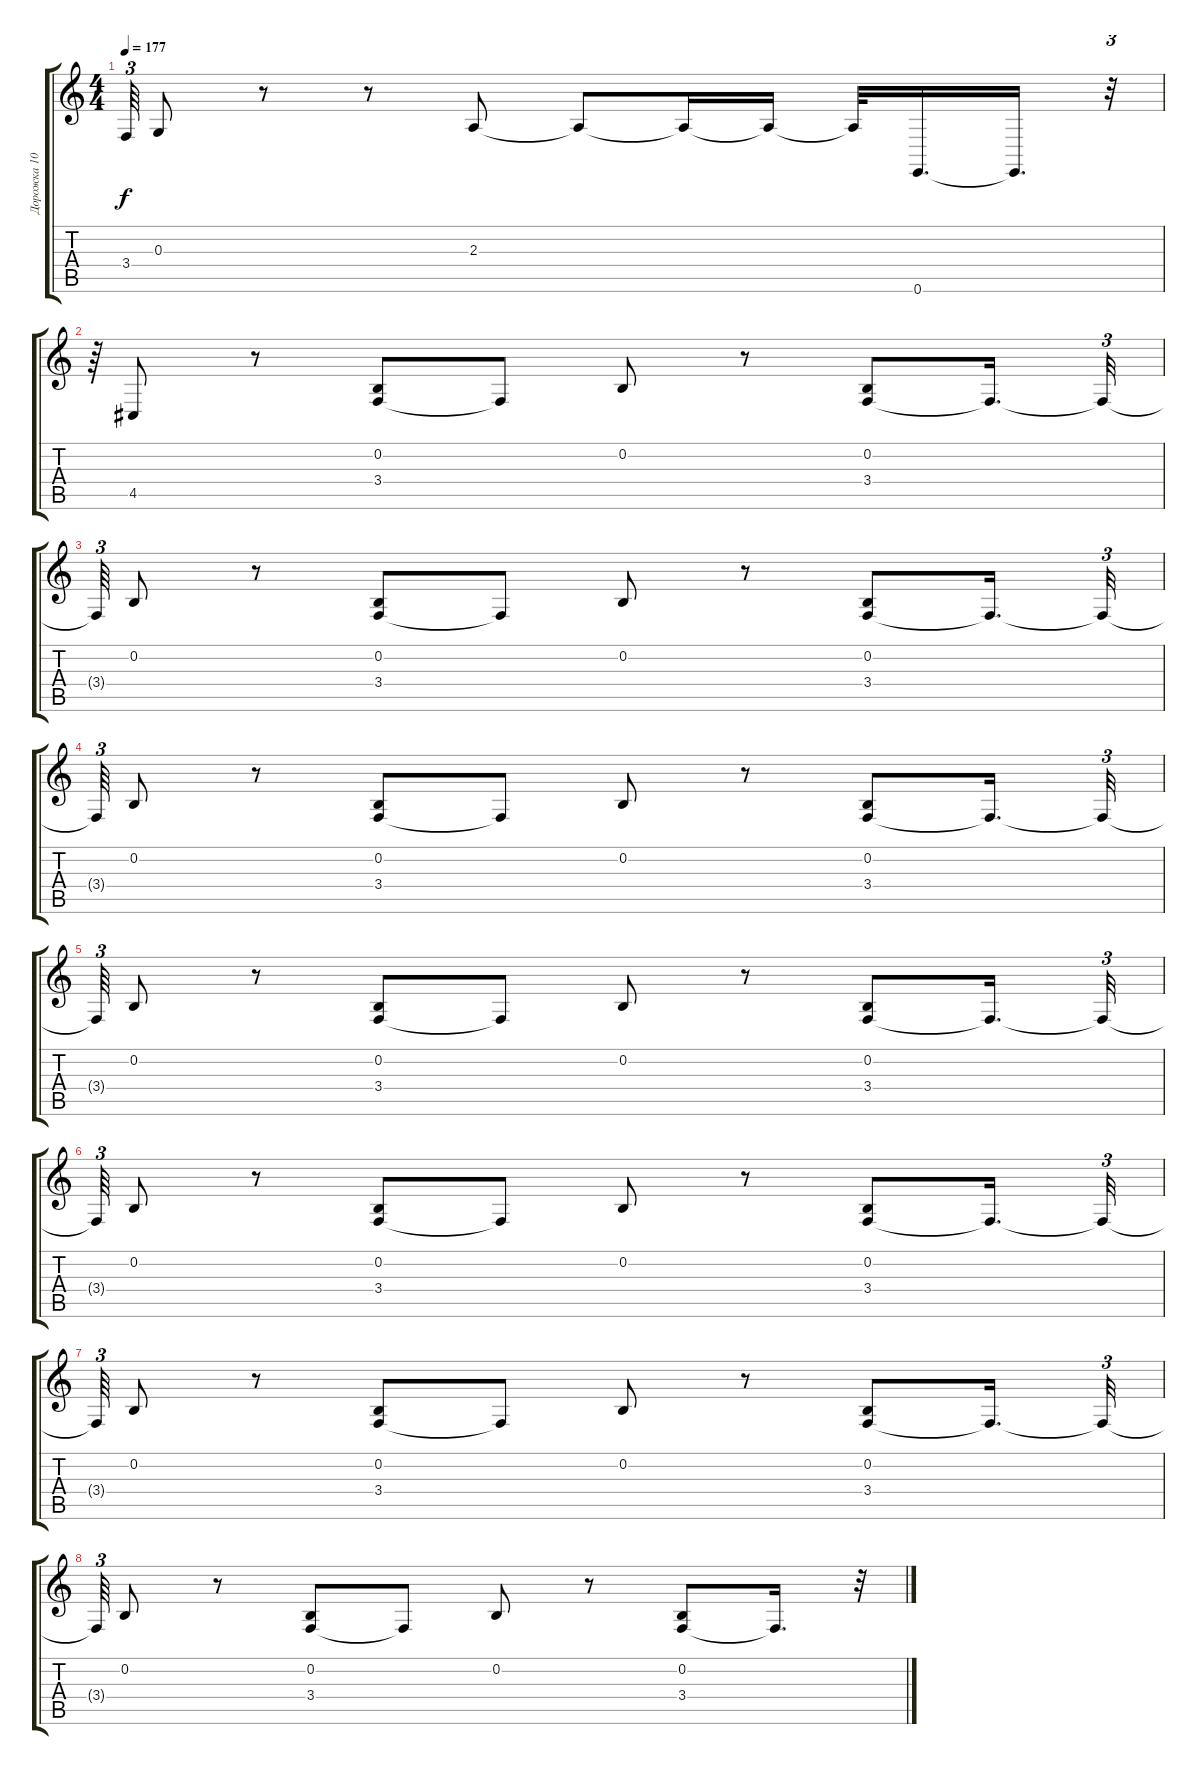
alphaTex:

\track ("Дорожка 10" "Дорожка 10") {instrument drawbarorgan}
\staff {score tabs}
\tuning (E4 B3 G3 D3 A2 E2) {hide}
\ts (4 4)
\tempo 177
\clef g2
\ks c
3.4{t}.64{tu (3 2) dy f} 0.3.8 r.8 r.8 2.3.8 2.3{t}.8 2.3{t}.16 2.3{t}.16 2.3{t}.32 0.6.16{d} 0.6{t}.16{d} r.32{tu (3 2)} |
r.64{tu (3 2)} 4.5.8 r.8 (0.2 3.4).8 3.4{t}.8 0.2.8 r.8 (0.2 3.4).8 3.4{t}.16{d} 3.4{t}.32{tu (3 2)} |
3.4{t}.64{tu (3 2)} 0.2.8 r.8 (0.2 3.4).8 3.4{t}.8 0.2.8 r.8 (0.2 3.4).8 3.4{t}.16{d} 3.4{t}.32{tu (3 2)} |
3.4{t}.64{tu (3 2)} 0.2.8 r.8 (0.2 3.4).8 3.4{t}.8 0.2.8 r.8 (0.2 3.4).8 3.4{t}.16{d} 3.4{t}.32{tu (3 2)} |
3.4{t}.64{tu (3 2)} 0.2.8 r.8 (0.2 3.4).8 3.4{t}.8 0.2.8 r.8 (0.2 3.4).8 3.4{t}.16{d} 3.4{t}.32{tu (3 2)} |
3.4{t}.64{tu (3 2)} 0.2.8 r.8 (0.2 3.4).8 3.4{t}.8 0.2.8 r.8 (0.2 3.4).8 3.4{t}.16{d} 3.4{t}.32{tu (3 2)} |
3.4{t}.64{tu (3 2)} 0.2.8 r.8 (0.2 3.4).8 3.4{t}.8 0.2.8 r.8 (0.2 3.4).8 3.4{t}.16{d} 3.4{t}.32{tu (3 2)} |
3.4{t}.64{tu (3 2)} 0.2.8 r.8 (0.2 3.4).8 3.4{t}.8 0.2.8 r.8 (0.2 3.4).8 3.4{t}.16{d} r.32{tu (3 2)}
